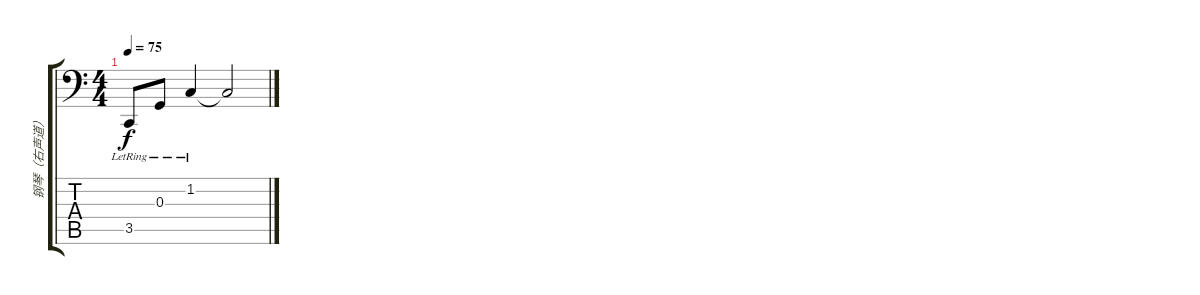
\track ("钢琴（右声道）" "钢琴（右声道）") {instrument acousticgrandpiano}
\staff {score tabs}
\tuning (E3 B2 G2 D2 A1 E1) {hide}
\ts (4 4)
\tempo 75
\clef f4
\ks c
3.5{lr}.8{dy f} 0.3{lr}.8 1.2{lr}.4 1.2{t}.2
